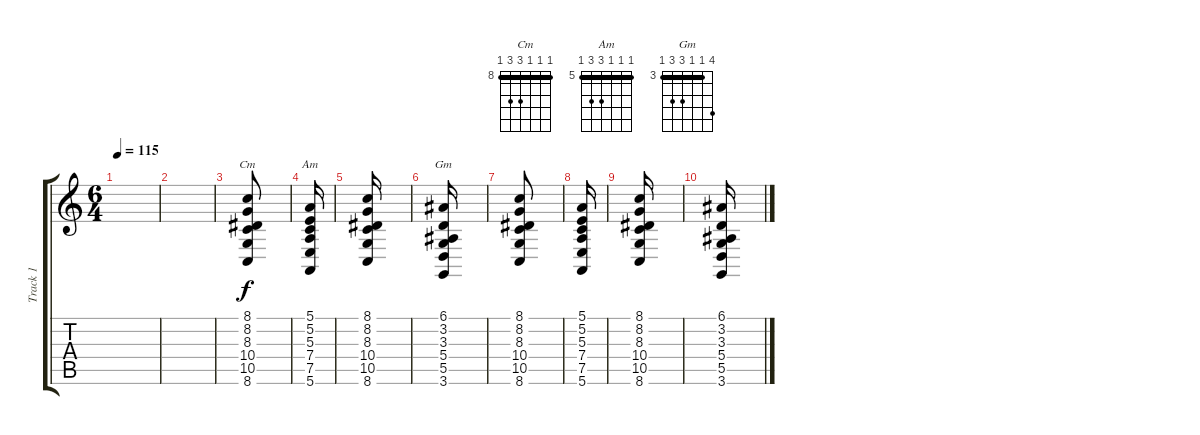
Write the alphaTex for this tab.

\track ("Track 1" "Track 1") {instrument acousticgrandpiano}
\staff {score tabs}
\tuning (E4 B3 G3 D3 A2 E2) {hide}
\chord ("Cm" 8 8 8 10 10 8) {firstfret 8 barre 8}
\chord ("Am" 5 5 5 7 7 5) {firstfret 5 barre 5}
\chord ("Gm" 6 3 3 5 5 3) {firstfret 3 barre 3}
\ts (6 4)
\tempo 115
\clef g2
\ks c
|
|
(8.1 8.2 8.3 10.4 10.5 8.6).8{ch "Cm"} |
(5.1 5.2 5.3 7.4 7.5 5.6).16{ch "Am"} |
(8.1 8.2 8.3 10.4 10.5 8.6).16 |
(6.1 3.2 3.3 5.4 5.5 3.6).16{ch "Gm"} |
(8.1 8.2 8.3 10.4 10.5 8.6).8 |
(5.1 5.2 5.3 7.4 7.5 5.6).16 |
(8.1 8.2 8.3 10.4 10.5 8.6).16 |
(6.1 3.2 3.3 5.4 5.5 3.6).16
